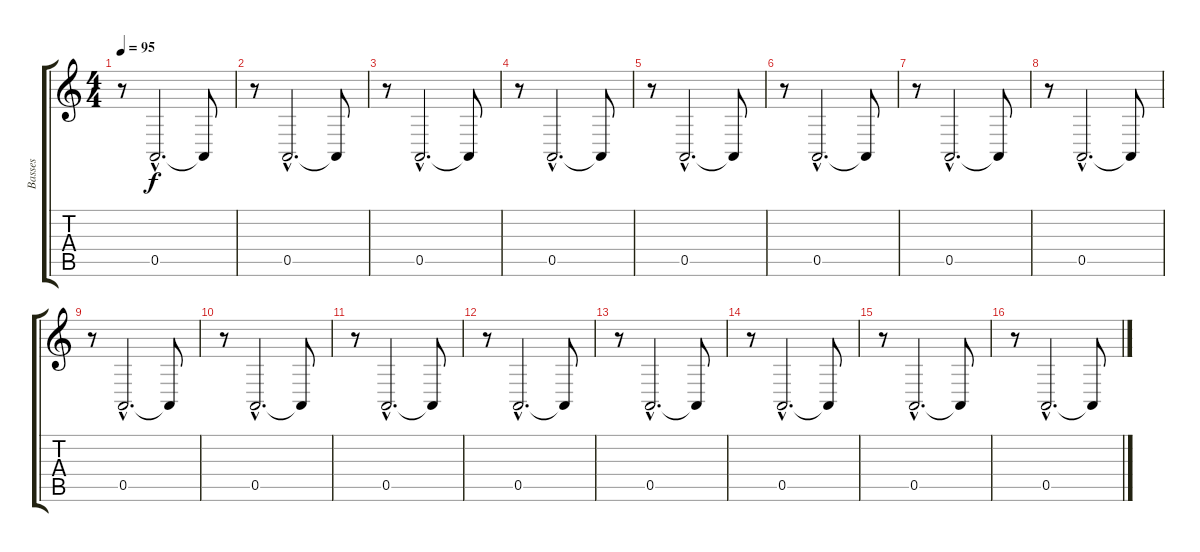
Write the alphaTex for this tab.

\track ("Basses" "Basses") {instrument accordion}
\staff {score tabs}
\tuning (E4 B3 G3 D3 A2 E2) {hide}
\ts (4 4)
\tempo 95
\clef g2
\ks c
r.8{dy f instrument accordion} 0.5{hac}.2{d} 0.5{t}.8 |
r.8 0.5{hac}.2{d} 0.5{t}.8 |
r.8 0.5{hac}.2{d} 0.5{t}.8 |
r.8 0.5{hac}.2{d} 0.5{t}.8 |
r.8 0.5{hac}.2{d} 0.5{t}.8 |
r.8 0.5{hac}.2{d} 0.5{t}.8 |
r.8 0.5{hac}.2{d} 0.5{t}.8 |
r.8 0.5{hac}.2{d} 0.5{t}.8 |
r.8 0.5{hac}.2{d} 0.5{t}.8 |
r.8 0.5{hac}.2{d} 0.5{t}.8 |
r.8 0.5{hac}.2{d} 0.5{t}.8 |
r.8 0.5{hac}.2{d} 0.5{t}.8 |
r.8 0.5{hac}.2{d} 0.5{t}.8 |
r.8 0.5{hac}.2{d} 0.5{t}.8 |
r.8 0.5{hac}.2{d} 0.5{t}.8 |
r.8 0.5{hac}.2{d} 0.5{t}.8
